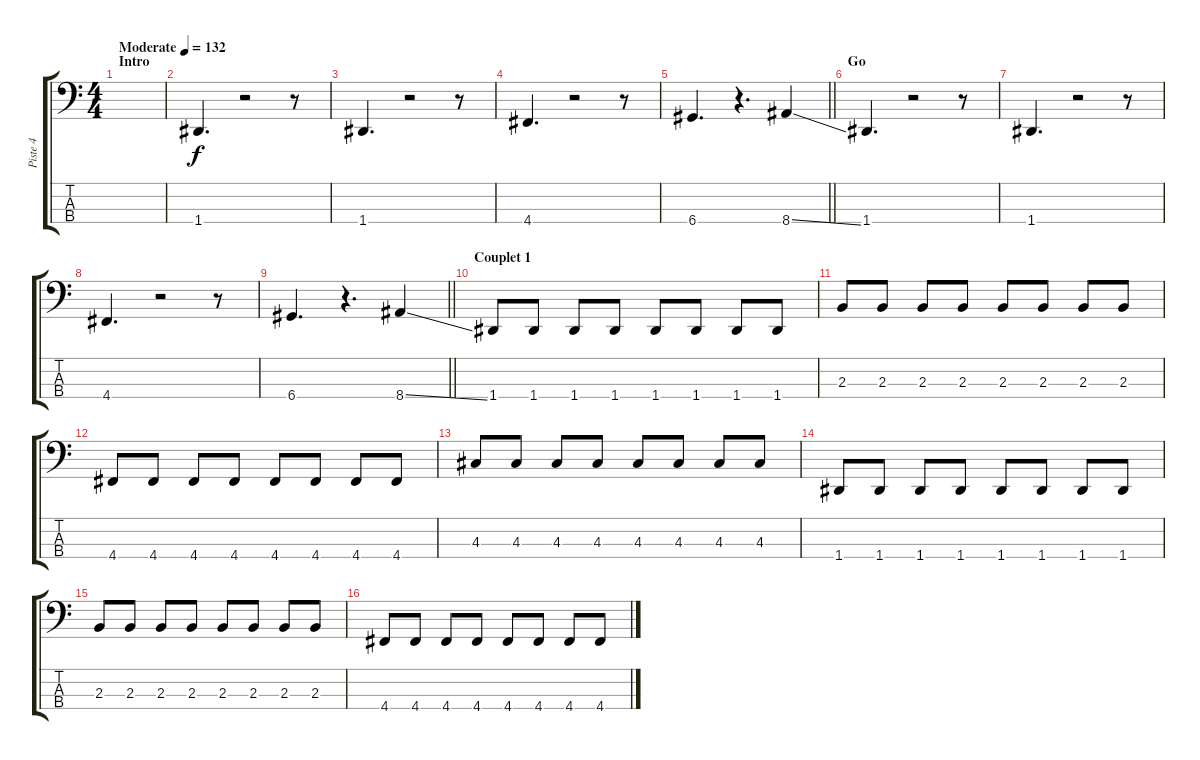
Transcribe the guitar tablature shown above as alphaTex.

\track ("Piste 4" "Piste 4") {instrument electricbassfinger}
\staff {score tabs}
\tuning (G2 D2 A1 D1) {hide}
\ts (4 4)
\section ("" "Intro")
\tempo (132 "Moderate")
\clef f4
\ks c
|
1.4.4{d} r.2 r.8 |
1.4.4{d} r.2 r.8 |
4.4.4{d} r.2 r.8 |
\barLineRight lightlight
6.4.4{d} r.4{d} 8.4{ss}.4 |
\section ("" "Go")
1.4.4{d} r.2 r.8 |
1.4.4{d} r.2 r.8 |
4.4.4{d} r.2 r.8 |
\barLineRight lightlight
6.4.4{d} r.4{d} 8.4{ss}.4 |
\section ("" "Couplet 1")
1.4.8 1.4.8 1.4.8 1.4.8 1.4.8 1.4.8 1.4.8 1.4.8 |
2.3.8 2.3.8 2.3.8 2.3.8 2.3.8 2.3.8 2.3.8 2.3.8 |
4.4.8 4.4.8 4.4.8 4.4.8 4.4.8 4.4.8 4.4.8 4.4.8 |
4.3.8 4.3.8 4.3.8 4.3.8 4.3.8 4.3.8 4.3.8 4.3.8 |
1.4.8 1.4.8 1.4.8 1.4.8 1.4.8 1.4.8 1.4.8 1.4.8 |
2.3.8 2.3.8 2.3.8 2.3.8 2.3.8 2.3.8 2.3.8 2.3.8 |
4.4.8 4.4.8 4.4.8 4.4.8 4.4.8 4.4.8 4.4.8 4.4.8
